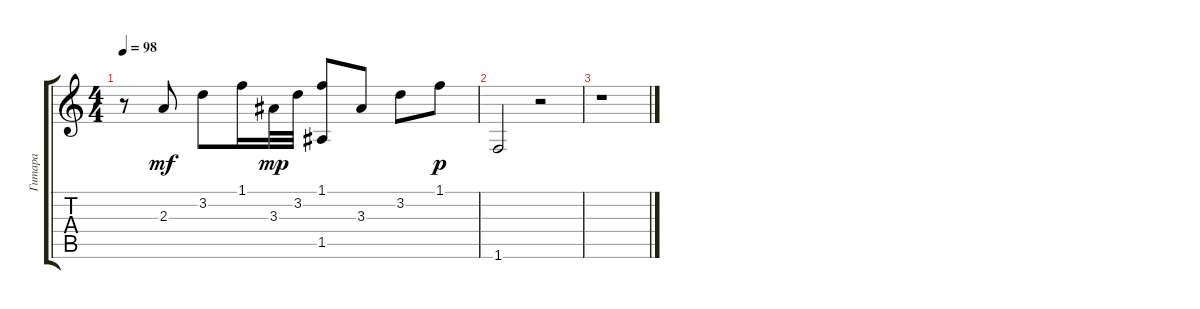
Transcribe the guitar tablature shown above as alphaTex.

\track ("Гитара" "Гитара") {instrument acousticguitarnylon}
\staff {score tabs}
\tuning (E4 B3 G3 D3 A2 E2) {hide}
\ts (4 4)
\tempo 98
\clef g2
\ks c
r.8{dy fff} 2.3.8{dy mf} 3.2.8 1.1.16 3.3.32{dy mp} 3.2.32 (1.1 1.5).8 3.3.8 3.2.8 1.1.8{dy p} |
1.6.2 r.2 |
r.1
